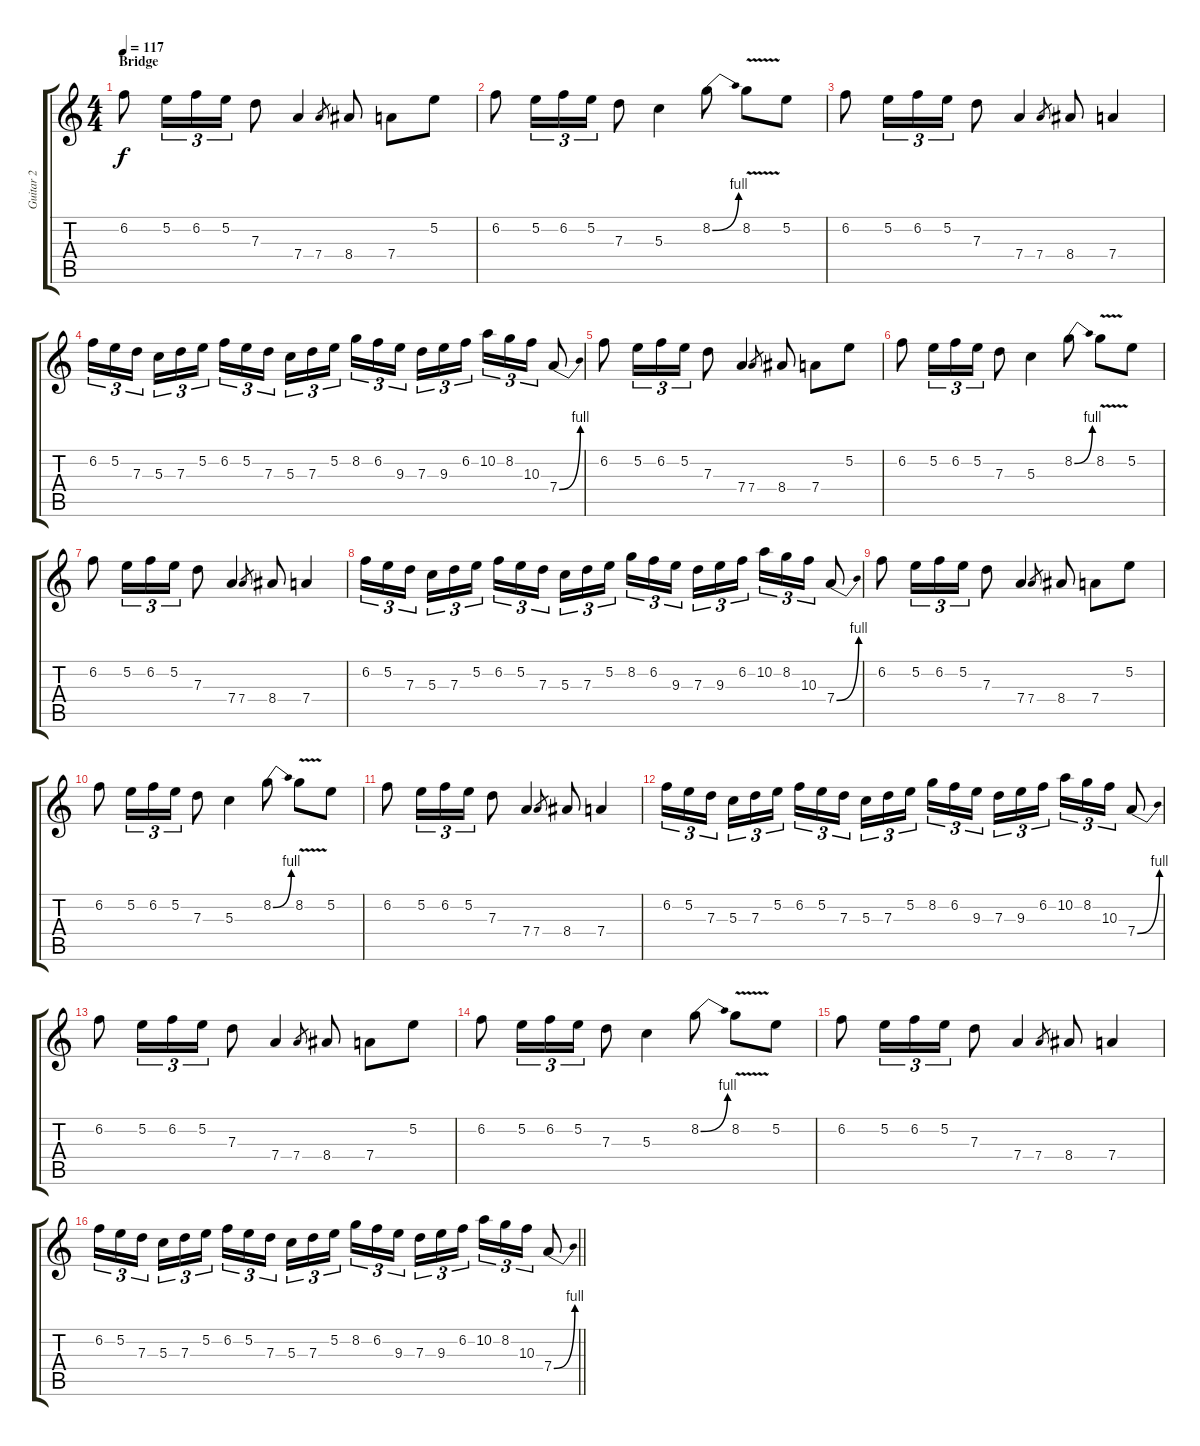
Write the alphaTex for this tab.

\track ("Guitar 2" "Guitar 2") {instrument distortionguitar}
\staff {score tabs}
\tuning (E4 B3 G3 D3 A2 D2) {hide}
\ts (4 4)
\section ("" "Bridge")
\tempo 117
\clef g2
\ks c
6.2.8{dy f} 5.2.16{tu (3 2)} 6.2.16{tu (3 2)} 5.2.16{tu (3 2)} 7.3.8 7.4.4 7.4.8{gr} 8.4.8 7.4.8 5.2.8 |
6.2.8 5.2.16{tu (3 2)} 6.2.16{tu (3 2)} 5.2.16{tu (3 2)} 7.3.8 5.3.4 8.2{be (bend 0 0 60 4)}.8 8.2{v}.8 5.2.8 |
6.2.8 5.2.16{tu (3 2)} 6.2.16{tu (3 2)} 5.2.16{tu (3 2)} 7.3.8 7.4.4 7.4.8{gr} 8.4.8 7.4.4 |
6.2.16{tu (3 2)} 5.2.16{tu (3 2)} 7.3.16{tu (3 2) beam splitsecondary} 5.3.16{tu (3 2)} 7.3.16{tu (3 2)} 5.2.16{tu (3 2)} 6.2.16{tu (3 2)} 5.2.16{tu (3 2)} 7.3.16{tu (3 2) beam splitsecondary} 5.3.16{tu (3 2)} 7.3.16{tu (3 2)} 5.2.16{tu (3 2)} 8.2.16{tu (3 2)} 6.2.16{tu (3 2)} 9.3.16{tu (3 2) beam splitsecondary} 7.3.16{tu (3 2)} 9.3.16{tu (3 2)} 6.2.16{tu (3 2)} 10.2.16{tu (3 2)} 8.2.16{tu (3 2)} 10.3.16{tu (3 2)} 7.4{be (bend 0 0 60 4)}.8 |
6.2.8 5.2.16{tu (3 2)} 6.2.16{tu (3 2)} 5.2.16{tu (3 2)} 7.3.8 7.4.4 7.4.8{gr} 8.4.8 7.4.8 5.2.8 |
6.2.8 5.2.16{tu (3 2)} 6.2.16{tu (3 2)} 5.2.16{tu (3 2)} 7.3.8 5.3.4 8.2{be (bend 0 0 60 4)}.8 8.2{v}.8 5.2.8 |
6.2.8 5.2.16{tu (3 2)} 6.2.16{tu (3 2)} 5.2.16{tu (3 2)} 7.3.8 7.4.4 7.4.8{gr} 8.4.8 7.4.4 |
6.2.16{tu (3 2)} 5.2.16{tu (3 2)} 7.3.16{tu (3 2) beam splitsecondary} 5.3.16{tu (3 2)} 7.3.16{tu (3 2)} 5.2.16{tu (3 2)} 6.2.16{tu (3 2)} 5.2.16{tu (3 2)} 7.3.16{tu (3 2) beam splitsecondary} 5.3.16{tu (3 2)} 7.3.16{tu (3 2)} 5.2.16{tu (3 2)} 8.2.16{tu (3 2)} 6.2.16{tu (3 2)} 9.3.16{tu (3 2) beam splitsecondary} 7.3.16{tu (3 2)} 9.3.16{tu (3 2)} 6.2.16{tu (3 2)} 10.2.16{tu (3 2)} 8.2.16{tu (3 2)} 10.3.16{tu (3 2)} 7.4{be (bend 0 0 60 4)}.8 |
6.2.8 5.2.16{tu (3 2)} 6.2.16{tu (3 2)} 5.2.16{tu (3 2)} 7.3.8 7.4.4 7.4.8{gr} 8.4.8 7.4.8 5.2.8 |
6.2.8 5.2.16{tu (3 2)} 6.2.16{tu (3 2)} 5.2.16{tu (3 2)} 7.3.8 5.3.4 8.2{be (bend 0 0 60 4)}.8 8.2{v}.8 5.2.8 |
6.2.8 5.2.16{tu (3 2)} 6.2.16{tu (3 2)} 5.2.16{tu (3 2)} 7.3.8 7.4.4 7.4.8{gr} 8.4.8 7.4.4 |
6.2.16{tu (3 2)} 5.2.16{tu (3 2)} 7.3.16{tu (3 2) beam splitsecondary} 5.3.16{tu (3 2)} 7.3.16{tu (3 2)} 5.2.16{tu (3 2)} 6.2.16{tu (3 2)} 5.2.16{tu (3 2)} 7.3.16{tu (3 2) beam splitsecondary} 5.3.16{tu (3 2)} 7.3.16{tu (3 2)} 5.2.16{tu (3 2)} 8.2.16{tu (3 2)} 6.2.16{tu (3 2)} 9.3.16{tu (3 2) beam splitsecondary} 7.3.16{tu (3 2)} 9.3.16{tu (3 2)} 6.2.16{tu (3 2)} 10.2.16{tu (3 2)} 8.2.16{tu (3 2)} 10.3.16{tu (3 2)} 7.4{be (bend 0 0 60 4)}.8 |
6.2.8 5.2.16{tu (3 2)} 6.2.16{tu (3 2)} 5.2.16{tu (3 2)} 7.3.8 7.4.4 7.4.8{gr} 8.4.8 7.4.8 5.2.8 |
6.2.8 5.2.16{tu (3 2)} 6.2.16{tu (3 2)} 5.2.16{tu (3 2)} 7.3.8 5.3.4 8.2{be (bend 0 0 60 4)}.8 8.2{v}.8 5.2.8 |
6.2.8 5.2.16{tu (3 2)} 6.2.16{tu (3 2)} 5.2.16{tu (3 2)} 7.3.8 7.4.4 7.4.8{gr} 8.4.8 7.4.4 |
\barLineRight lightlight
6.2.16{tu (3 2)} 5.2.16{tu (3 2)} 7.3.16{tu (3 2) beam splitsecondary} 5.3.16{tu (3 2)} 7.3.16{tu (3 2)} 5.2.16{tu (3 2)} 6.2.16{tu (3 2)} 5.2.16{tu (3 2)} 7.3.16{tu (3 2) beam splitsecondary} 5.3.16{tu (3 2)} 7.3.16{tu (3 2)} 5.2.16{tu (3 2)} 8.2.16{tu (3 2)} 6.2.16{tu (3 2)} 9.3.16{tu (3 2) beam splitsecondary} 7.3.16{tu (3 2)} 9.3.16{tu (3 2)} 6.2.16{tu (3 2)} 10.2.16{tu (3 2)} 8.2.16{tu (3 2)} 10.3.16{tu (3 2)} 7.4{be (bend 0 0 60 4)}.8
